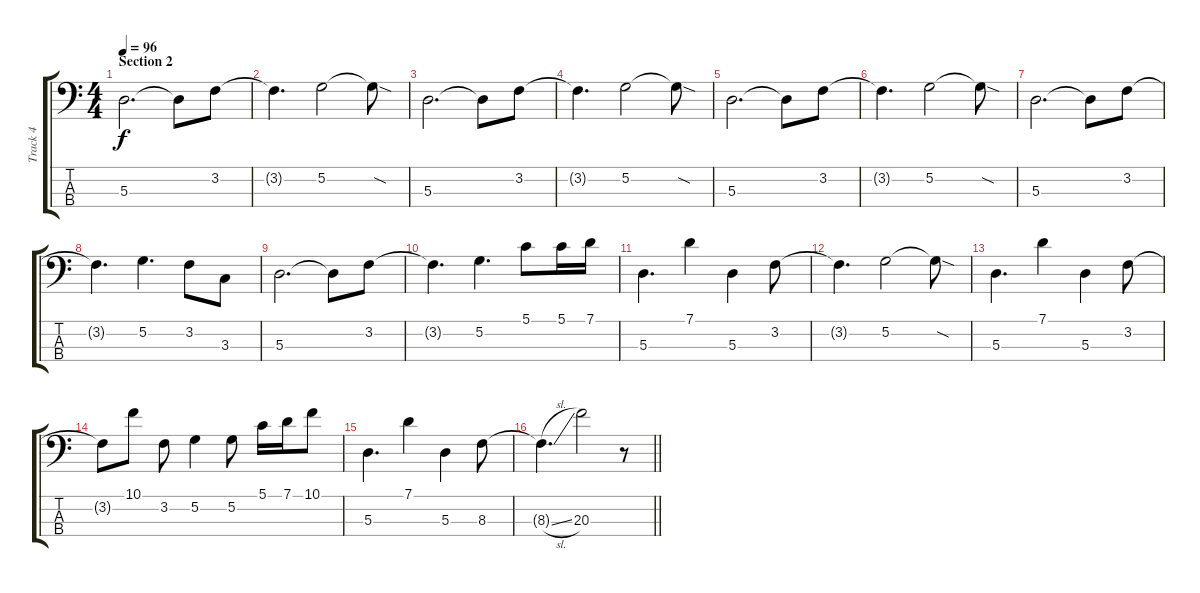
\track ("Track 4" "Track 4") {instrument electricbassfinger}
\staff {score tabs}
\tuning (G2 D2 A1 E1) {hide}
\ts (4 4)
\section ("" "Section 2")
\tempo 96
\clef f4
\ks c
5.3.2{d dy f} 5.3{t}.8 3.2.8 |
3.2{t}.4{d} 5.2.2 5.2{sod t}.8 |
5.3.2{d} 5.3{t}.8 3.2.8 |
3.2{t}.4{d} 5.2.2 5.2{sod t}.8 |
5.3.2{d} 5.3{t}.8 3.2.8 |
3.2{t}.4{d} 5.2.2 5.2{sod t}.8 |
5.3.2{d} 5.3{t}.8 3.2.8 |
3.2{t}.4{d} 5.2.4{d} 3.2.8 3.3.8 |
5.3.2{d} 5.3{t}.8 3.2.8 |
3.2{t}.4{d} 5.2.4{d} 5.1.8 5.1.16 7.1.16 |
5.3.4{d} 7.1.4 5.3.4 3.2.8 |
3.2{t}.4{d} 5.2.2 5.2{sod t}.8 |
5.3.4{d} 7.1.4 5.3.4 3.2.8 |
3.2{t}.8 10.1.8 3.2.8 5.2.4 5.2.8 5.1.16 7.1.16 10.1.8 |
5.3.4{d} 7.1.4 5.3.4 8.3.8 |
\barLineRight lightlight
8.3{sl t}.4{d} 20.3{sl}.2 r.8
